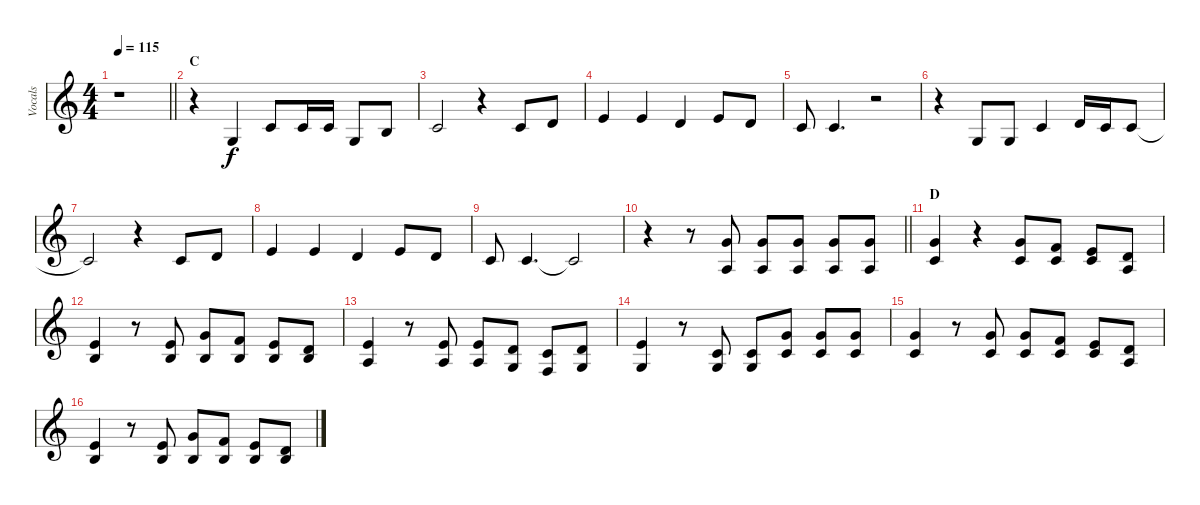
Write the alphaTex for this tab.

\track ("Vocals" "Vocals") {instrument baritonesax}
\staff {score}
\tuning (E4 B3 G3 D3 A2 E2) {hide}
\ts (4 4)
\tempo 115
\clef g2
\barLineRight lightlight
\ks c
r.1{dy f} |
\section ("" "C")
r.4 0.3.4 1.2.8 1.2.16 1.2.16 0.3.8 0.2.8 |
1.2.2 r.4 1.2.8 3.2.8 |
0.1.4 0.1.4 3.2.4 0.1.8 3.2.8 |
1.2.8 1.2.4{d} r.2 |
r.4 0.3.8 0.3.8 1.2.4 3.2.16 1.2.16 1.2.8 |
1.2{t}.2 r.4 1.2.8 3.2.8 |
0.1.4 0.1.4 3.2.4 0.1.8 3.2.8 |
1.2.8 1.2.4{d} 1.2{t}.2 |
\barLineRight lightlight
r.4 r.8 (3.1 2.3).8 (3.1 2.3).8 (3.1 2.3).8 (3.1 2.3).8 (3.1 2.3).8 |
\section ("" "D")
(3.1 1.2).4 r.4 (3.1 1.2).8 (1.1 1.2).8 (0.1 1.2).8 (3.2 2.3).8 |
(0.1 0.2).4 r.8 (0.1 0.2).8 (3.1 0.2).8 (1.1 0.2).8 (0.1 0.2).8 (3.2 4.3).8 |
(0.1 2.3).4 r.8 (0.1 2.3).8 (0.1 2.3).8 (3.2 0.3).8 (1.2 3.4).8 (3.2 0.3).8 |
(0.1 0.3).4 r.8 (1.2 0.3).8 (1.2 0.3).8 (3.1 1.2).8 (3.1 1.2).8 (3.1 1.2).8 |
(3.1 1.2).4 r.8 (3.1 1.2).8 (3.1 1.2).8 (1.1 1.2).8 (0.1 1.2).8 (3.2 2.3).8 |
(0.1 0.2).4 r.8 (0.1 0.2).8 (3.1 0.2).8 (1.1 0.2).8 (0.1 0.2).8 (3.2 4.3).8
